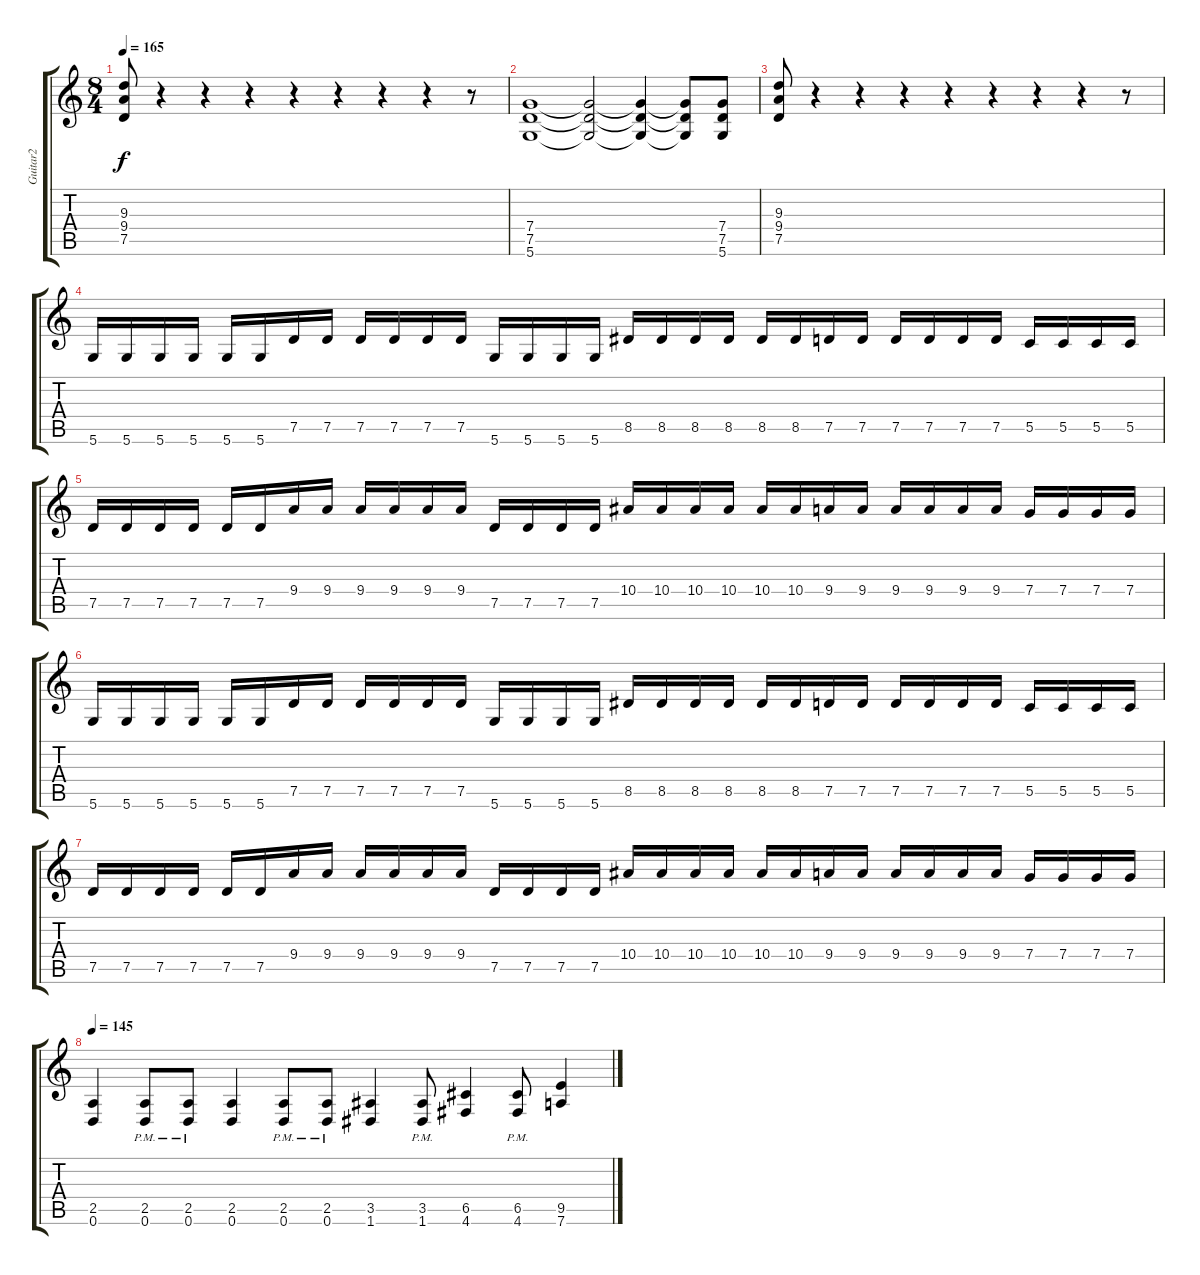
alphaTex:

\track ("Guitar2" "Guitar2") {instrument distortionguitar}
\staff {score tabs}
\tuning (D4 A3 F3 C3 G2 D2) {hide}
\ts (8 4)
\tempo 165
\clef g2
\ks c
(9.3 9.4 7.5).8{dy f} r.4 r.4 r.4 r.4 r.4 r.4 r.4 r.8 |
(7.4 7.5 5.6).1 (7.4{t} 7.5{t} 5.6{t}).2 (7.4{t} 7.5{t} 5.6{t}).4 (7.4{t} 7.5{t} 5.6{t}).8 (7.4 7.5 5.6).8 |
(9.3 9.4 7.5).8 r.4 r.4 r.4 r.4 r.4 r.4 r.4 r.8 |
5.6.16 5.6.16 5.6.16 5.6.16 5.6.16 5.6.16 7.5.16 7.5.16 7.5.16 7.5.16 7.5.16 7.5.16 5.6.16 5.6.16 5.6.16 5.6.16 8.5.16 8.5.16 8.5.16 8.5.16 8.5.16 8.5.16 7.5.16 7.5.16 7.5.16 7.5.16 7.5.16 7.5.16 5.5.16 5.5.16 5.5.16 5.5.16 |
7.5.16 7.5.16 7.5.16 7.5.16 7.5.16 7.5.16 9.4.16 9.4.16 9.4.16 9.4.16 9.4.16 9.4.16 7.5.16 7.5.16 7.5.16 7.5.16 10.4.16 10.4.16 10.4.16 10.4.16 10.4.16 10.4.16 9.4.16 9.4.16 9.4.16 9.4.16 9.4.16 9.4.16 7.4.16 7.4.16 7.4.16 7.4.16 |
5.6.16 5.6.16 5.6.16 5.6.16 5.6.16 5.6.16 7.5.16 7.5.16 7.5.16 7.5.16 7.5.16 7.5.16 5.6.16 5.6.16 5.6.16 5.6.16 8.5.16 8.5.16 8.5.16 8.5.16 8.5.16 8.5.16 7.5.16 7.5.16 7.5.16 7.5.16 7.5.16 7.5.16 5.5.16 5.5.16 5.5.16 5.5.16 |
7.5.16 7.5.16 7.5.16 7.5.16 7.5.16 7.5.16 9.4.16 9.4.16 9.4.16 9.4.16 9.4.16 9.4.16 7.5.16 7.5.16 7.5.16 7.5.16 10.4.16 10.4.16 10.4.16 10.4.16 10.4.16 10.4.16 9.4.16 9.4.16 9.4.16 9.4.16 9.4.16 9.4.16 7.4.16 7.4.16 7.4.16 7.4.16 |
\tempo 145
(2.5 0.6).4 (2.5{pm} 0.6{pm}).8 (2.5{pm} 0.6{pm}).8 (2.5 0.6).4 (2.5{pm} 0.6{pm}).8 (2.5{pm} 0.6{pm}).8 (3.5 1.6).4 (3.5{pm} 1.6{pm}).8 (6.5 4.6).4 (6.5{pm} 4.6{pm}).8 (9.5 7.6).4
